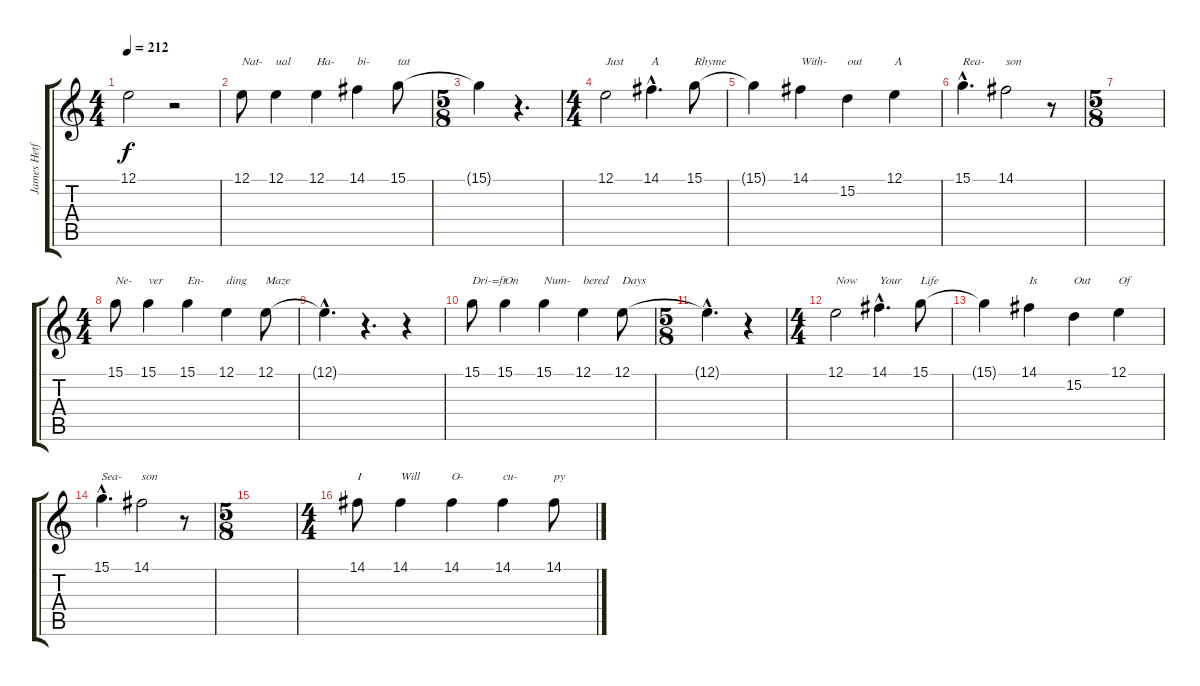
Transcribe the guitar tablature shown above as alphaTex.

\track ("James Hetfield (Vocal)" "James Hetf") {instrument lead1square}
\staff {score tabs}
\tuning (E4 B3 G3 D3 A2 E2) {hide}
\ts (4 4)
\tempo 212
\clef g2
\ks c
12.1{t}.2{dy f} r.2 |
12.1.8{txt "Nat-"} 12.1.4{txt "ual"} 12.1.4{txt "Ha-"} 14.1.4{txt "bi-"} 15.1.8{txt "tat"} |
\ts (5 8)
15.1{t}.4 r.4{d} |
\ts (4 4)
12.1.2{txt "Just"} 14.1{hac}.4{d txt "A"} 15.1.8{txt "Rhyme"} |
15.1{t}.4 14.1.4{txt "With-"} 15.2.4{txt "out"} 12.1.4{txt "A"} |
15.1{hac}.4{d txt "Rea-"} 14.1.2{txt "son"} r.8 |
\ts (5 8)
|
\ts (4 4)
15.1.8{txt "Ne-"} 15.1.4{txt "ver"} 15.1.4{txt "En-"} 12.1.4{txt "ding"} 12.1.8{txt "Maze"} |
12.1{hac t}.4{d} r.4{d} r.4 |
15.1.8{txt "Dri-=ft"} 15.1.4{txt "On"} 15.1.4{txt "Num-"} 12.1.4{txt "bered"} 12.1.8{txt "Days"} |
\ts (5 8)
12.1{hac t}.4{d} r.4 |
\ts (4 4)
12.1.2{txt "Now"} 14.1{hac}.4{d txt "Your"} 15.1.8{txt "Life"} |
15.1{t}.4 14.1.4{txt "Is"} 15.2.4{txt "Out"} 12.1.4{txt "Of"} |
15.1{hac}.4{d txt "Sea-"} 14.1.2{txt "son"} r.8 |
\ts (5 8)
|
\ts (4 4)
\section ("" "")
14.1.8{txt "I"} 14.1.4{txt "Will"} 14.1.4{txt "O-"} 14.1.4{txt "cu-"} 14.1.8{txt "py"}
